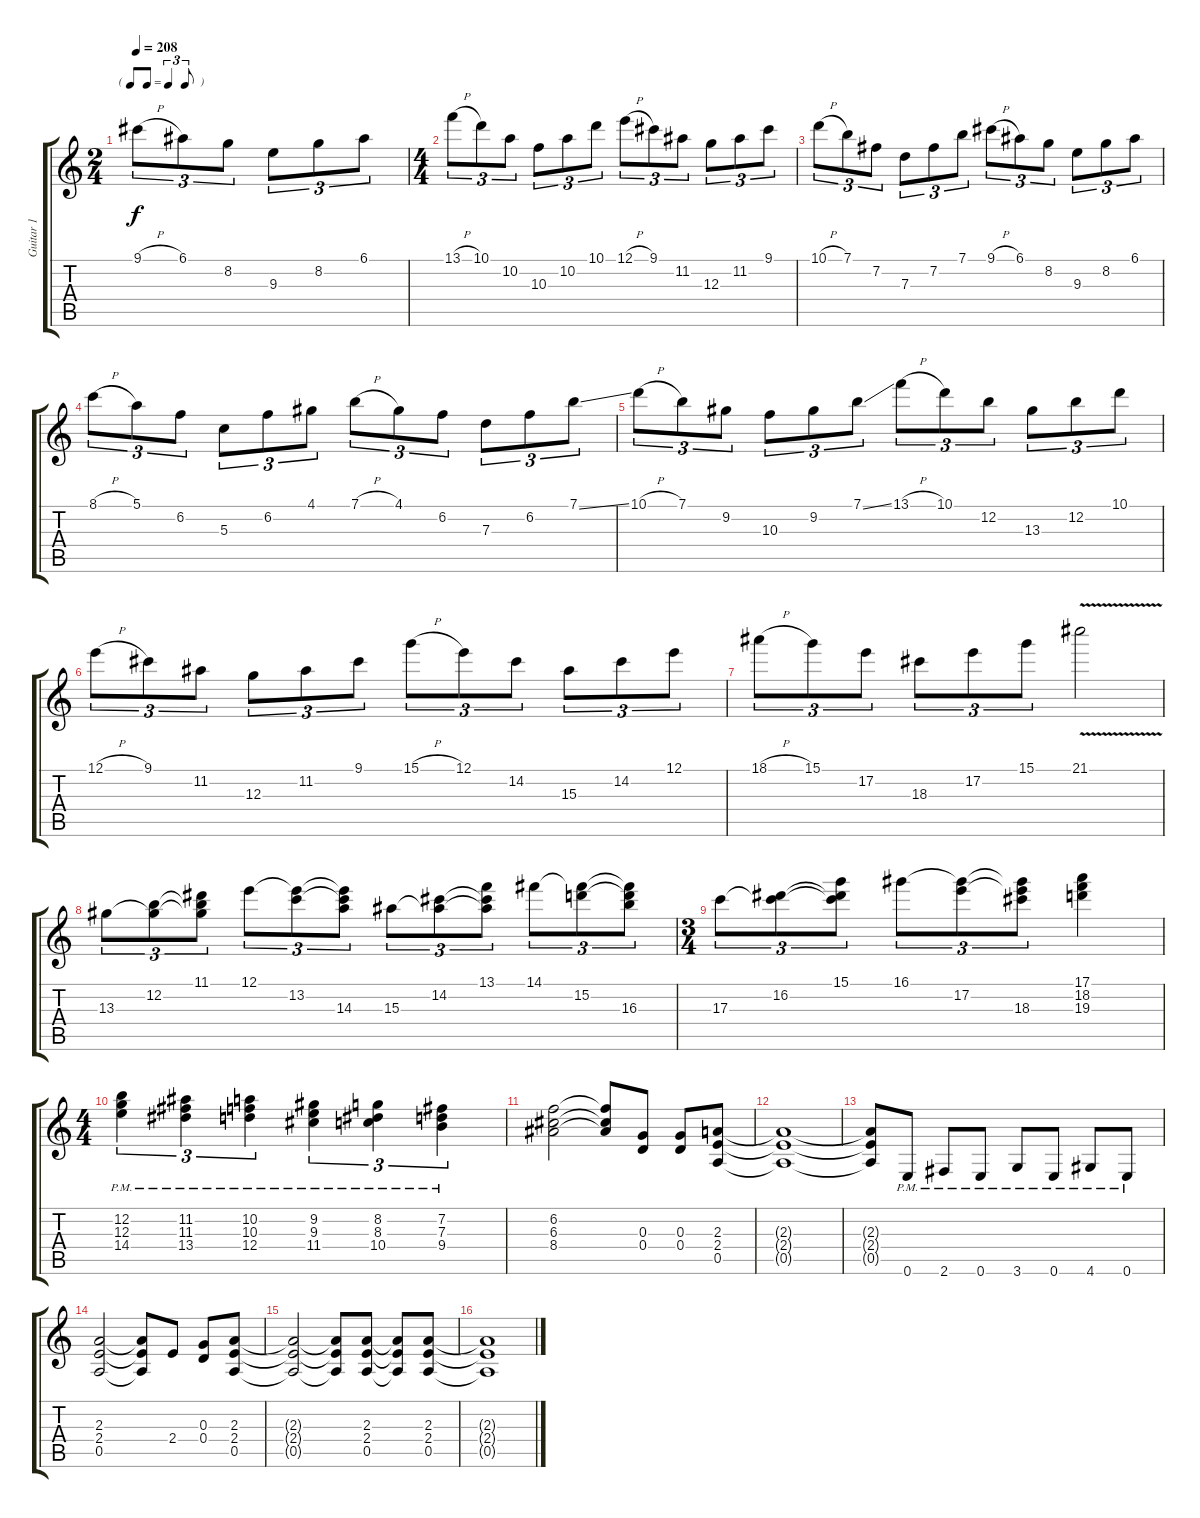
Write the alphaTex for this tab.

\track ("Guitar 1" "Guitar 1") {instrument distortionguitar}
\staff {score tabs}
\tuning (E4 B3 G3 D3 A2 E2) {hide}
\ts (2 4)
\tf triplet8th
\tempo 208
\clef g2
\ks c
9.1{h}.8{tu (3 2) dy f} 6.1.8{tu (3 2)} 8.2.8{tu (3 2)} 9.3.8{tu (3 2)} 8.2.8{tu (3 2)} 6.1.8{tu (3 2)} |
\ts (4 4)
13.1{h}.8{tu (3 2)} 10.1.8{tu (3 2)} 10.2.8{tu (3 2)} 10.3.8{tu (3 2)} 10.2.8{tu (3 2)} 10.1.8{tu (3 2)} 12.1{h}.8{tu (3 2)} 9.1.8{tu (3 2)} 11.2.8{tu (3 2)} 12.3.8{tu (3 2)} 11.2.8{tu (3 2)} 9.1.8{tu (3 2)} |
10.1{h}.8{tu (3 2)} 7.1.8{tu (3 2)} 7.2.8{tu (3 2)} 7.3.8{tu (3 2)} 7.2.8{tu (3 2)} 7.1.8{tu (3 2)} 9.1{h}.8{tu (3 2)} 6.1.8{tu (3 2)} 8.2.8{tu (3 2)} 9.3.8{tu (3 2)} 8.2.8{tu (3 2)} 6.1.8{tu (3 2)} |
8.1{h}.8{tu (3 2)} 5.1.8{tu (3 2)} 6.2.8{tu (3 2)} 5.3.8{tu (3 2)} 6.2.8{tu (3 2)} 4.1.8{tu (3 2)} 7.1{h}.8{tu (3 2)} 4.1.8{tu (3 2)} 6.2.8{tu (3 2)} 7.3.8{tu (3 2)} 6.2.8{tu (3 2)} 7.1{ss}.8{tu (3 2)} |
10.1{h}.8{tu (3 2)} 7.1.8{tu (3 2)} 9.2.8{tu (3 2)} 10.3.8{tu (3 2)} 9.2.8{tu (3 2)} 7.1{ss}.8{tu (3 2)} 13.1{h}.8{tu (3 2)} 10.1.8{tu (3 2)} 12.2.8{tu (3 2)} 13.3.8{tu (3 2)} 12.2.8{tu (3 2)} 10.1.8{tu (3 2)} |
12.1{h}.8{tu (3 2)} 9.1.8{tu (3 2)} 11.2.8{tu (3 2)} 12.3.8{tu (3 2)} 11.2.8{tu (3 2)} 9.1.8{tu (3 2)} 15.1{h}.8{tu (3 2)} 12.1.8{tu (3 2)} 14.2.8{tu (3 2)} 15.3.8{tu (3 2)} 14.2.8{tu (3 2)} 12.1.8{tu (3 2)} |
18.1{h}.8{tu (3 2)} 15.1.8{tu (3 2)} 17.2.8{tu (3 2)} 18.3.8{tu (3 2)} 17.2.8{tu (3 2)} 15.1.8{tu (3 2)} 21.1{v}.2 |
13.3.8{tu (3 2)} (12.2 13.3{t}).8{tu (3 2)} (11.1 12.2{t} 13.3{t}).8{tu (3 2)} 12.1.8{tu (3 2)} (12.1{t} 13.2).8{tu (3 2)} (12.1{t} 13.2{t} 14.3).8{tu (3 2)} 15.3.8{tu (3 2)} (14.2 15.3{t}).8{tu (3 2)} (13.1 14.2{t} 15.3{t}).8{tu (3 2)} 14.1.8{tu (3 2)} (14.1{t} 15.2).8{tu (3 2)} (14.1{t} 15.2{t} 16.3).8{tu (3 2)} |
\ts (3 4)
17.3.8{tu (3 2)} (16.2 17.3{t}).8{tu (3 2)} (15.1 16.2{t} 17.3{t}).8{tu (3 2)} 16.1.8{tu (3 2)} (16.1{t} 17.2).8{tu (3 2)} (16.1{t} 17.2{t} 18.3).8{tu (3 2)} (17.1 18.2 19.3).4 |
\ts (4 4)
(12.2{pm} 12.3{pm} 14.4{pm}).4{tu (3 2)} (11.2{pm} 11.3{pm} 13.4{pm}).4{tu (3 2)} (10.2{pm} 10.3{pm} 12.4{pm}).4{tu (3 2)} (9.2{pm} 9.3{pm} 11.4{pm}).4{tu (3 2)} (8.2{pm} 8.3{pm} 10.4{pm}).4{tu (3 2)} (7.2{pm} 7.3{pm} 9.4{pm}).4{tu (3 2)} |
(6.2 6.3 8.4).2 (6.2{t} 6.3{t} 8.4{t}).8 (0.3 0.4).8 (0.3 0.4).8 (2.3 2.4 0.5).8 |
(2.3{t} 2.4{t} 0.5{t}).1 |
(2.3{t} 2.4{t} 0.5{t}).8 0.6{pm}.8 2.6{pm}.8 0.6{pm}.8 3.6{pm}.8 0.6{pm}.8 4.6{pm}.8 0.6{pm}.8 |
(2.3 2.4 0.5).2 (2.3{t} 2.4{t} 0.5{t}).8 2.4.8 (0.3 0.4).8 (2.3 2.4 0.5).8 |
(2.3{t} 2.4{t} 0.5{t}).2 (2.3{t} 2.4{t} 0.5{t}).8 (2.3 2.4 0.5).8 (2.3{t} 2.4{t} 0.5{t}).8 (2.3 2.4 0.5).8 |
(2.3{t} 2.4{t} 0.5{t}).1
